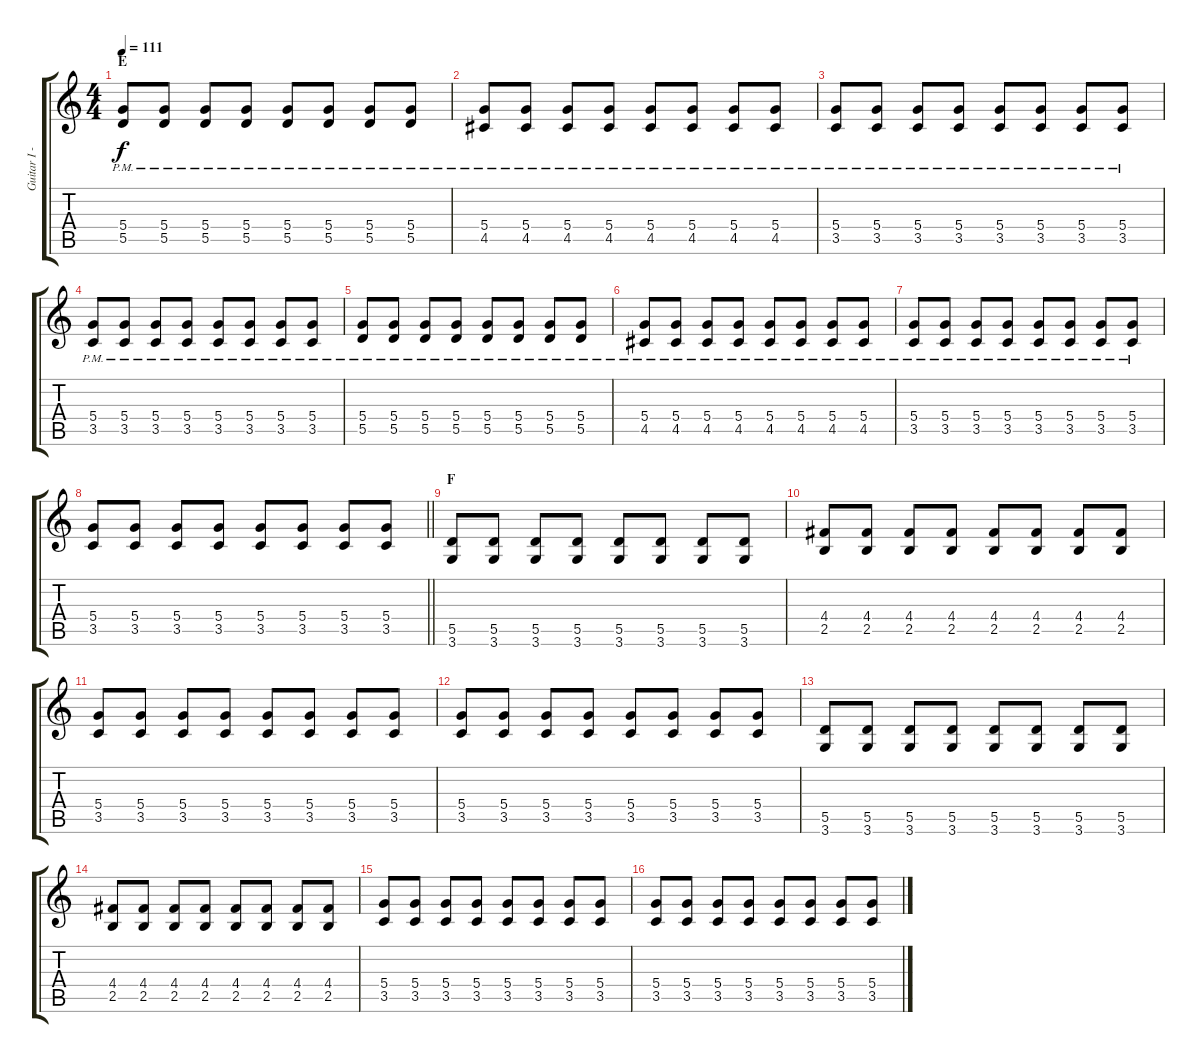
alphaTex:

\track ("Guitar I - Gotoh" "Guitar I -") {instrument distortionguitar}
\staff {score tabs}
\tuning (E4 B3 G3 D3 A2 E2) {hide}
\ts (4 4)
\section ("" "E")
\tempo 111
\clef g2
\ks c
(5.4{pm} 5.5{pm}).8{dy f} (5.4{pm} 5.5{pm}).8 (5.4{pm} 5.5{pm}).8 (5.4{pm} 5.5{pm}).8 (5.4{pm} 5.5{pm}).8 (5.4{pm} 5.5{pm}).8 (5.4{pm} 5.5{pm}).8 (5.4{pm} 5.5{pm}).8 |
(5.4{pm} 4.5{pm}).8 (5.4{pm} 4.5{pm}).8 (5.4{pm} 4.5{pm}).8 (5.4{pm} 4.5{pm}).8 (5.4{pm} 4.5{pm}).8 (5.4{pm} 4.5{pm}).8 (5.4{pm} 4.5{pm}).8 (5.4{pm} 4.5{pm}).8 |
(5.4{pm} 3.5{pm}).8 (5.4{pm} 3.5{pm}).8 (5.4{pm} 3.5{pm}).8 (5.4{pm} 3.5{pm}).8 (5.4{pm} 3.5{pm}).8 (5.4{pm} 3.5{pm}).8 (5.4{pm} 3.5{pm}).8 (5.4{pm} 3.5{pm}).8 |
(5.4{pm} 3.5{pm}).8 (5.4{pm} 3.5{pm}).8 (5.4{pm} 3.5{pm}).8 (5.4{pm} 3.5{pm}).8 (5.4{pm} 3.5{pm}).8 (5.4{pm} 3.5{pm}).8 (5.4{pm} 3.5{pm}).8 (5.4{pm} 3.5{pm}).8 |
(5.4{pm} 5.5{pm}).8 (5.4{pm} 5.5{pm}).8 (5.4{pm} 5.5{pm}).8 (5.4{pm} 5.5{pm}).8 (5.4{pm} 5.5{pm}).8 (5.4{pm} 5.5{pm}).8 (5.4{pm} 5.5{pm}).8 (5.4{pm} 5.5{pm}).8 |
(5.4{pm} 4.5{pm}).8 (5.4{pm} 4.5{pm}).8 (5.4{pm} 4.5{pm}).8 (5.4{pm} 4.5{pm}).8 (5.4{pm} 4.5{pm}).8 (5.4{pm} 4.5{pm}).8 (5.4{pm} 4.5{pm}).8 (5.4{pm} 4.5{pm}).8 |
(5.4{pm} 3.5{pm}).8 (5.4{pm} 3.5{pm}).8 (5.4{pm} 3.5{pm}).8 (5.4{pm} 3.5{pm}).8 (5.4{pm} 3.5{pm}).8 (5.4{pm} 3.5{pm}).8 (5.4{pm} 3.5{pm}).8 (5.4{pm} 3.5{pm}).8 |
\barLineRight lightlight
(5.4 3.5).8{volume 9} (5.4 3.5).8{volume 13} (5.4 3.5).8 (5.4 3.5).8 (5.4 3.5).8 (5.4 3.5).8 (5.4 3.5).8 (5.4 3.5).8 |
\section ("" "F")
(5.5 3.6).8 (5.5 3.6).8 (5.5 3.6).8 (5.5 3.6).8 (5.5 3.6).8 (5.5 3.6).8 (5.5 3.6).8 (5.5 3.6).8 |
(4.4 2.5).8 (4.4 2.5).8 (4.4 2.5).8 (4.4 2.5).8 (4.4 2.5).8 (4.4 2.5).8 (4.4 2.5).8 (4.4 2.5).8 |
(5.4 3.5).8 (5.4 3.5).8 (5.4 3.5).8 (5.4 3.5).8 (5.4 3.5).8 (5.4 3.5).8 (5.4 3.5).8 (5.4 3.5).8 |
(5.4 3.5).8 (5.4 3.5).8 (5.4 3.5).8 (5.4 3.5).8 (5.4 3.5).8 (5.4 3.5).8 (5.4 3.5).8 (5.4 3.5).8 |
(5.5 3.6).8 (5.5 3.6).8 (5.5 3.6).8 (5.5 3.6).8 (5.5 3.6).8 (5.5 3.6).8 (5.5 3.6).8 (5.5 3.6).8 |
(4.4 2.5).8 (4.4 2.5).8 (4.4 2.5).8 (4.4 2.5).8 (4.4 2.5).8 (4.4 2.5).8 (4.4 2.5).8 (4.4 2.5).8 |
(5.4 3.5).8 (5.4 3.5).8 (5.4 3.5).8 (5.4 3.5).8 (5.4 3.5).8 (5.4 3.5).8 (5.4 3.5).8 (5.4 3.5).8 |
(5.4 3.5).8 (5.4 3.5).8 (5.4 3.5).8 (5.4 3.5).8 (5.4 3.5).8 (5.4 3.5).8 (5.4 3.5).8 (5.4 3.5).8
